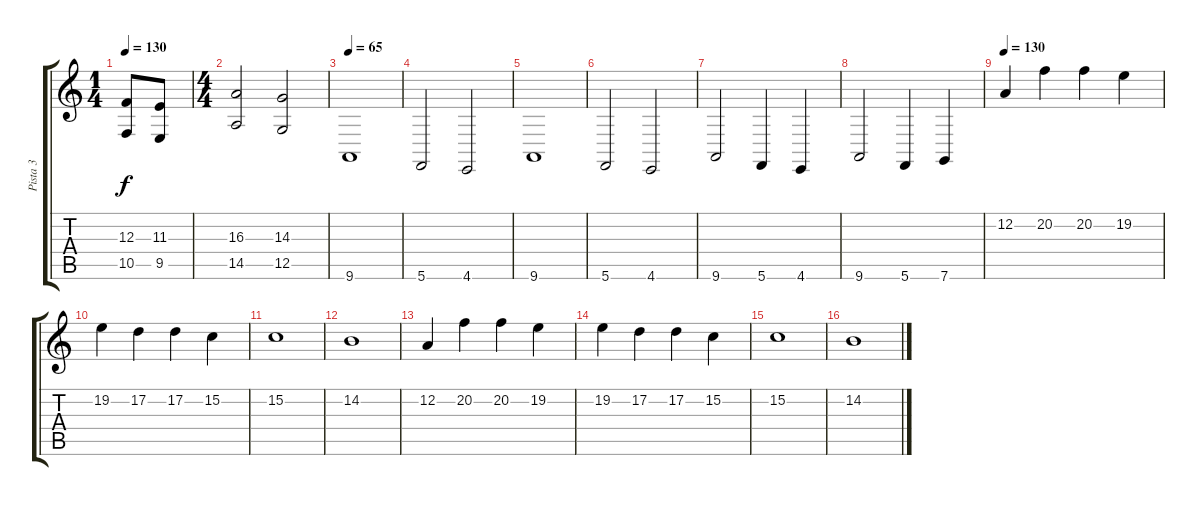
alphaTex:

\track ("Pista 3" "Pista 3") {instrument stringensemble1}
\staff {score tabs}
\tuning (D4 A3 F3 C3 G2 C2) {hide}
\ts (1 4)
\tempo 130
\clef g2
\ks c
(12.3 10.5).8{dy f} (11.3 9.5).8 |
\ts (4 4)
(16.3 14.5).2 (14.3 12.5).2 |
\tempo 65
9.6.1 |
5.6.2 4.6.2 |
9.6.1 |
5.6.2 4.6.2 |
9.6.2 5.6.4 4.6.4 |
9.6.2 5.6.4 7.6.4 |
\tempo 130
12.2.4 20.2.4 20.2.4 19.2.4 |
19.2.4 17.2.4 17.2.4 15.2.4 |
15.2.1 |
14.2.1 |
12.2.4 20.2.4 20.2.4 19.2.4 |
19.2.4 17.2.4 17.2.4 15.2.4 |
15.2.1 |
14.2.1
